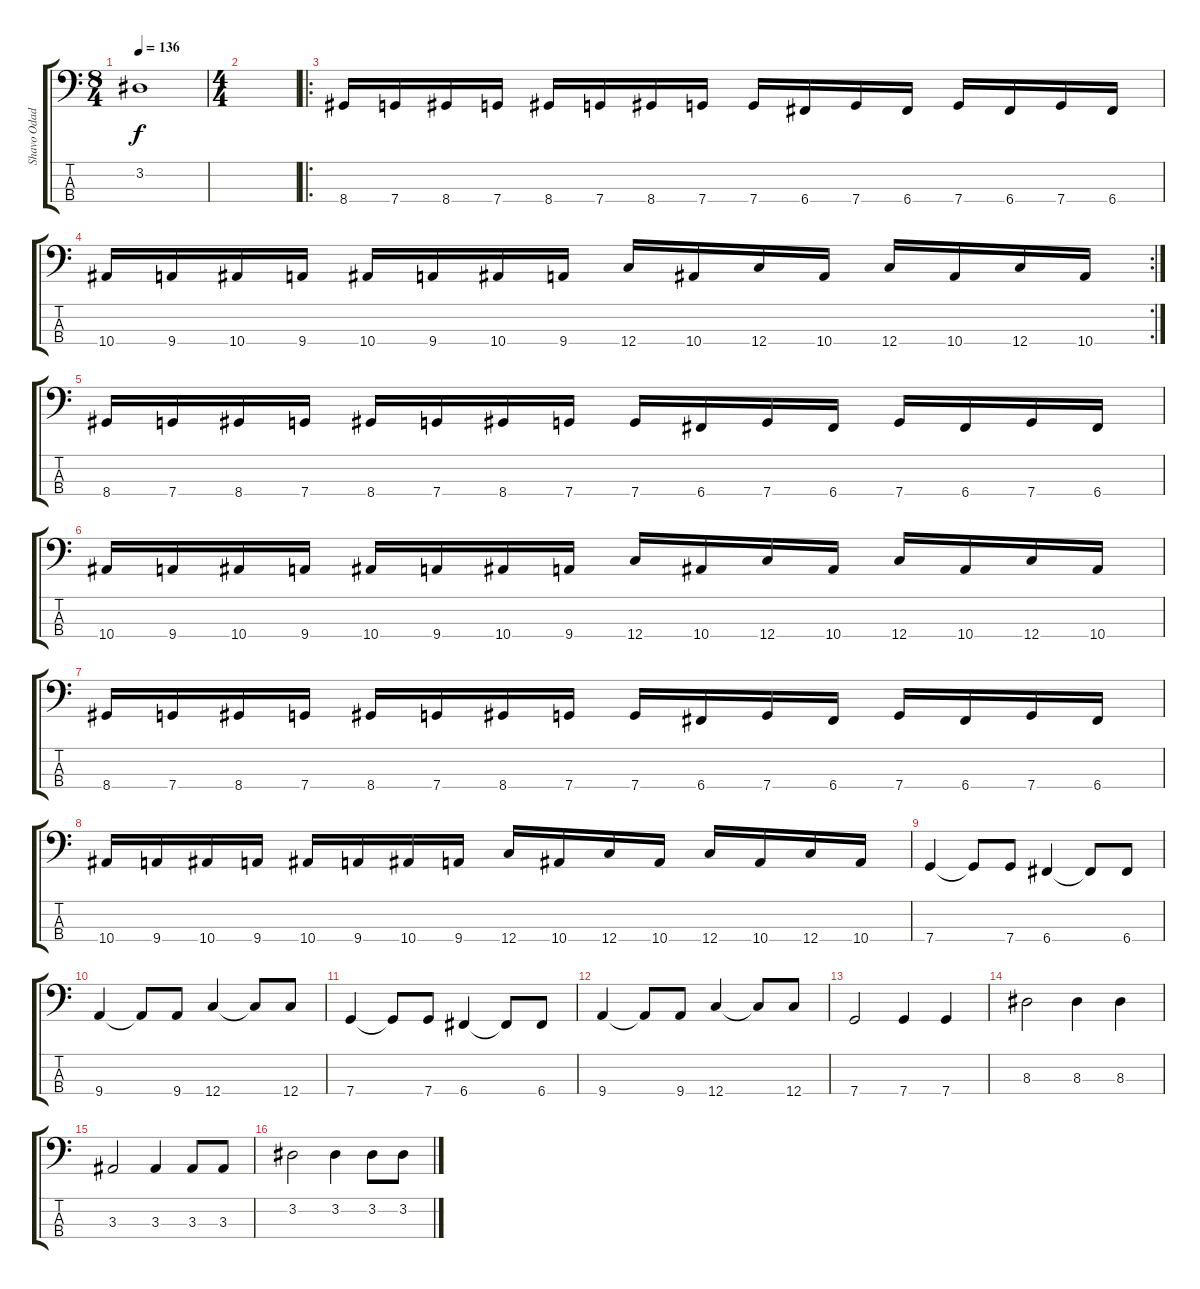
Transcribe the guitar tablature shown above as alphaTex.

\track ("Shavo Odadjian (bass)" "Shavo Odad") {instrument electricbasspick}
\staff {score tabs}
\tuning (F2 C2 G1 C1) {hide}
\ts (8 4)
\tempo 136
\clef f4
\ks c
3.2.1{dy f} |
\ts (4 4)
|
\ro
8.4.16 7.4.16 8.4.16 7.4.16 8.4.16 7.4.16 8.4.16 7.4.16 7.4.16 6.4.16 7.4.16 6.4.16 7.4.16 6.4.16 7.4.16 6.4.16 |
\rc 2
10.4.16 9.4.16 10.4.16 9.4.16 10.4.16 9.4.16 10.4.16 9.4.16 12.4.16 10.4.16 12.4.16 10.4.16 12.4.16 10.4.16 12.4.16 10.4.16 |
8.4.16 7.4.16 8.4.16 7.4.16 8.4.16 7.4.16 8.4.16 7.4.16 7.4.16 6.4.16 7.4.16 6.4.16 7.4.16 6.4.16 7.4.16 6.4.16 |
10.4.16 9.4.16 10.4.16 9.4.16 10.4.16 9.4.16 10.4.16 9.4.16 12.4.16 10.4.16 12.4.16 10.4.16 12.4.16 10.4.16 12.4.16 10.4.16 |
8.4.16 7.4.16 8.4.16 7.4.16 8.4.16 7.4.16 8.4.16 7.4.16 7.4.16 6.4.16 7.4.16 6.4.16 7.4.16 6.4.16 7.4.16 6.4.16 |
10.4.16 9.4.16 10.4.16 9.4.16 10.4.16 9.4.16 10.4.16 9.4.16 12.4.16 10.4.16 12.4.16 10.4.16 12.4.16 10.4.16 12.4.16 10.4.16 |
7.4.4 7.4{t}.8 7.4.8 6.4.4 6.4{t}.8 6.4.8 |
9.4.4 9.4{t}.8 9.4.8 12.4.4 12.4{t}.8 12.4.8 |
7.4.4 7.4{t}.8 7.4.8 6.4.4 6.4{t}.8 6.4.8 |
9.4.4 9.4{t}.8 9.4.8 12.4.4 12.4{t}.8 12.4.8 |
7.4.2 7.4.4 7.4.4 |
8.3.2 8.3.4 8.3.4 |
3.3.2 3.3.4 3.3.8 3.3.8 |
3.2.2 3.2.4 3.2.8 3.2.8
